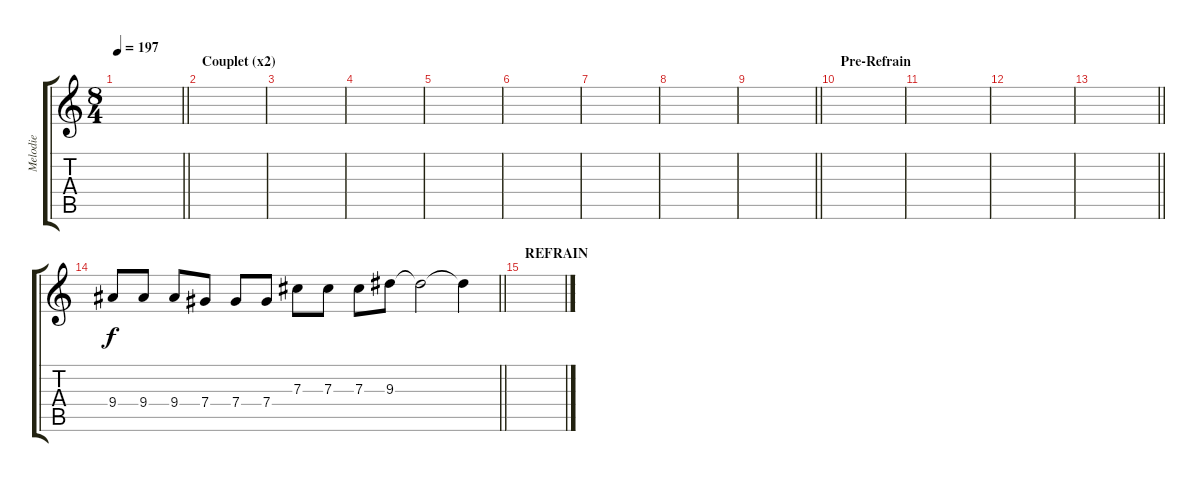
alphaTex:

\track ("Melodie" "Melodie") {instrument acousticguitarsteel}
\staff {score tabs}
\tuning (Eb4 Bb3 Gb3 Db3 Ab2 Db2) {hide}
\ts (8 4)
\tempo 197
\clef g2
\barLineRight lightlight
\ks c
|
\section ("" "Couplet (x2)")
|
|
|
|
|
|
|
\barLineRight lightlight
|
\section ("" "Pre-Refrain")
|
|
|
\barLineRight lightlight
|
\barLineRight lightlight
9.4.8 9.4.8 9.4.8 7.4.8 7.4.8 7.4.8 7.3.8 7.3.8 7.3.8 9.3.8 9.3{t}.2 9.3{t}.4 |
\section ("" "REFRAIN")
